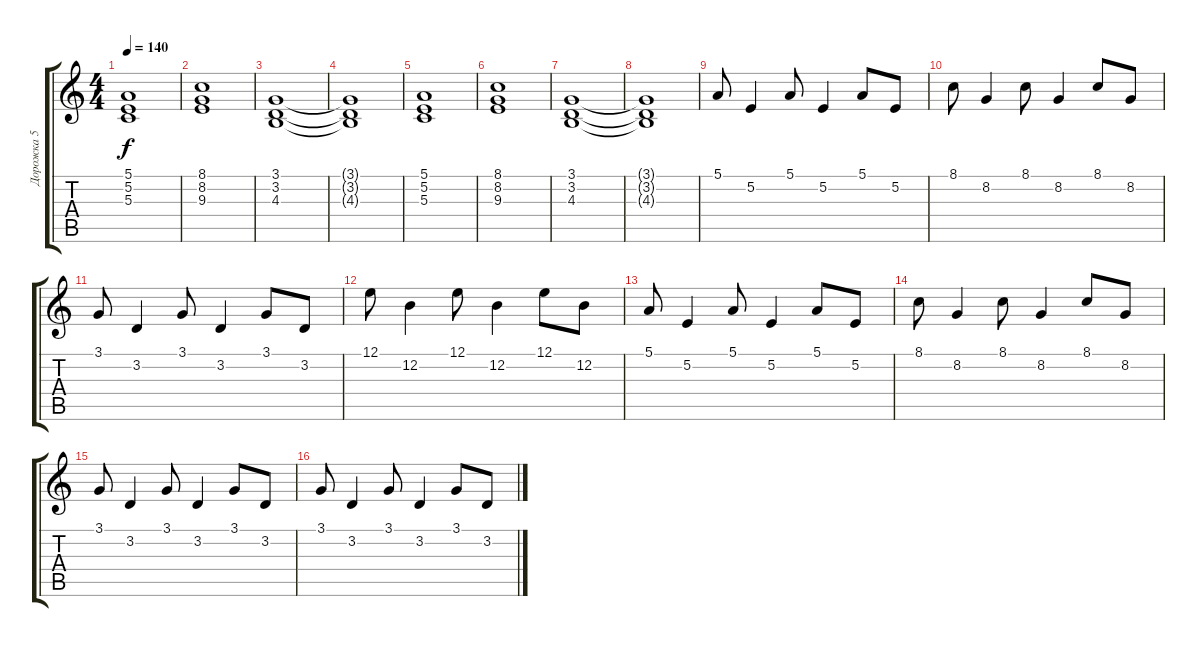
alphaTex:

\track ("Дорожка 5" "Дорожка 5") {instrument lead3calliope}
\staff {score tabs}
\tuning (E4 B3 G3 D3 A2 E2) {hide}
\ts (4 4)
\tempo 140
\clef g2
\ks c
(5.1 5.2 5.3).1{dy f} |
(8.1 8.2 9.3).1 |
(3.1 3.2 4.3).1 |
(3.1{t} 3.2{t} 4.3{t}).1 |
(5.1 5.2 5.3).1 |
(8.1 8.2 9.3).1 |
(3.1 3.2 4.3).1 |
(3.1{t} 3.2{t} 4.3{t}).1 |
5.1.8{volume 7 instrument kalimba} 5.2.4 5.1.8 5.2.4 5.1.8 5.2.8 |
8.1.8 8.2.4 8.1.8 8.2.4 8.1.8 8.2.8 |
3.1.8 3.2.4 3.1.8 3.2.4 3.1.8 3.2.8 |
12.1.8 12.2.4 12.1.8 12.2.4 12.1.8 12.2.8 |
5.1.8{volume 7 instrument kalimba} 5.2.4 5.1.8 5.2.4 5.1.8 5.2.8 |
8.1.8 8.2.4 8.1.8 8.2.4 8.1.8 8.2.8 |
3.1.8 3.2.4 3.1.8 3.2.4 3.1.8 3.2.8 |
3.1.8 3.2.4 3.1.8 3.2.4 3.1.8 3.2.8
